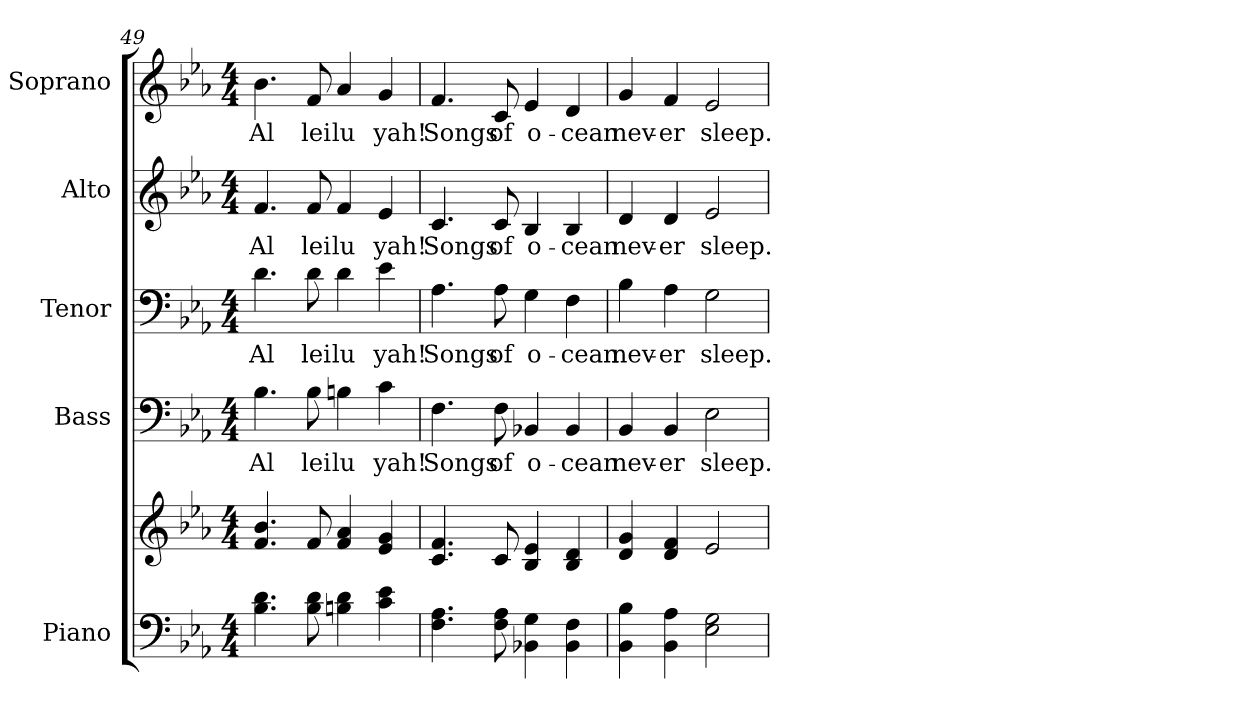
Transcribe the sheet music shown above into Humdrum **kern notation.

**kern	**kern	**kern	**text	**kern	**text	**kern	**text	**kern	**text
*part5	*part5	*part4	*part4	*part3	*part3	*part2	*part2	*part1	*part1
*staff6	*staff5	*staff4	*staff4	*staff3	*staff3	*staff2	*staff2	*staff1	*staff1
*I"Piano	*	*I"Bass	*	*I"Tenor	*	*I"Alto	*	*I"Soprano	*
*I'Pno.	*	*I'B.	*	*I'T.	*	*I'A.	*	*I'S.	*
!!LO:LB:g=z
*clefF4	*clefG2	*clefF4	*	*clefF4	*	*clefG2	*	*clefG2	*
*k[b-e-a-]	*k[b-e-a-]	*k[b-e-a-]	*	*k[b-e-a-]	*	*k[b-e-a-]	*	*k[b-e-a-]	*
*E-:	*E-:	*E-:	*	*E-:	*	*E-:	*	*E-:	*
*M4/4	*M4/4	*M4/4	*	*M4/4	*	*M4/4	*	*M4/4	*
=49	=49	=49	=49	=49	=49	=49	=49	=49	=49
!	!	!	!LO:LY:b:color=#000000	!	!	!	!	!	!
!	!	!	!	!	!LO:LY:b:color=#000000	!	!	!	!
!	!	!	!	!	!	!	!LO:LY:b:color=#000000	!	!
!	!	!	!	!	!	!	!	!	!LO:LY:b:color=#000000
4.B-i\ 4.di	4.fi/ 4.b-i	4.B-i\	Al	4.di\	Al	4.fi/	Al	4.b-i\	Al
!	!	!	!LO:LY:b:color=#000000	!	!	!	!	!	!
!	!	!	!	!	!LO:LY:b:color=#000000	!	!	!	!
!	!	!	!	!	!	!	!LO:LY:b:color=#000000	!	!
!	!	!	!	!	!	!	!	!	!LO:LY:b:color=#000000
8B-i\ 8di	8fi/	8B-i\	lei	8di\	lei	8fi/	lei	8fi/	lei
!	!	!	!LO:LY:b:color=#000000	!	!	!	!	!	!
!	!	!	!	!	!LO:LY:b:color=#000000	!	!	!	!
!	!	!	!	!	!	!	!LO:LY:b:color=#000000	!	!
!	!	!	!	!	!	!	!	!	!LO:LY:b:color=#000000
4Bni\ 4di	4fi/ 4a-i	4Bni\	lu	4di\	lu	4fi/	lu	4a-i/	lu
!	!	!	!LO:LY:b:color=#000000	!	!	!	!	!	!
!	!	!	!	!	!LO:LY:b:color=#000000	!	!	!	!
!	!	!	!	!	!	!	!LO:LY:b:color=#000000	!	!
!	!	!	!	!	!	!	!	!	!LO:LY:b:color=#000000
4ci\ 4e-i	4e-i/ 4gi	4ci\	yah!	4e-i\	yah!	4e-i/	yah!	4gi/	yah!
=50	=50	=50	=50	=50	=50	=50	=50	=50	=50
!	!	!	!LO:LY:b:color=#000000	!	!	!	!	!	!
!	!	!	!	!	!LO:LY:b:color=#000000	!	!	!	!
!	!	!	!	!	!	!	!LO:LY:b:color=#000000	!	!
!	!	!	!	!	!	!	!	!	!LO:LY:b:color=#000000
4.Fi\ 4.A-i	4.ci/ 4.fi	4.Fi\	Songs	4.A-i\	Songs	4.ci/	Songs	4.fi/	Songs
!	!	!	!LO:LY:b:color=#000000	!	!	!	!	!	!
!	!	!	!	!	!LO:LY:b:color=#000000	!	!	!	!
!	!	!	!	!	!	!	!LO:LY:b:color=#000000	!	!
!	!	!	!	!	!	!	!	!	!LO:LY:b:color=#000000
8Fi\ 8A-i	8ci/	8Fi\	of	8A-i\	of	8ci/	of	8ci/	of
!	!	!	!LO:LY:b:color=#000000	!	!	!	!	!	!
!	!	!	!	!	!LO:LY:b:color=#000000	!	!	!	!
!	!	!	!	!	!	!	!LO:LY:b:color=#000000	!	!
!	!	!	!	!	!	!	!	!	!LO:LY:b:color=#000000
4BB-Xi\ 4Gi	4B-i/ 4e-i	4BB-Xi/	o-	4Gi\	o-	4B-i/	o-	4e-i/	o-
!	!	!	!LO:LY:b:color=#000000	!	!	!	!	!	!
!	!	!	!	!	!LO:LY:b:color=#000000	!	!	!	!
!	!	!	!	!	!	!	!LO:LY:b:color=#000000	!	!
!	!	!	!	!	!	!	!	!	!LO:LY:b:color=#000000
4BB-i\ 4Fi	4B-i/ 4di	4BB-i/	-cean	4Fi\	-cean	4B-i/	-cean	4di/	-cean
=51	=51	=51	=51	=51	=51	=51	=51	=51	=51
!	!	!	!LO:LY:b:color=#000000	!	!	!	!	!	!
!	!	!	!	!	!LO:LY:b:color=#000000	!	!	!	!
!	!	!	!	!	!	!	!LO:LY:b:color=#000000	!	!
!	!	!	!	!	!	!	!	!	!LO:LY:b:color=#000000
4BB-i\ 4B-i	4di/ 4gi	4BB-i/	nev-	4B-i\	nev-	4di/	nev-	4gi/	nev-
!	!	!	!LO:LY:b:color=#000000	!	!	!	!	!	!
!	!	!	!	!	!LO:LY:b:color=#000000	!	!	!	!
!	!	!	!	!	!	!	!LO:LY:b:color=#000000	!	!
!	!	!	!	!	!	!	!	!	!LO:LY:b:color=#000000
4BB-i\ 4A-i	4di/ 4fi	4BB-i/	-er	4A-i\	-er	4di/	-er	4fi/	-er
!	!	!	!LO:LY:b:color=#000000	!	!	!	!	!	!
!	!	!	!	!	!LO:LY:b:color=#000000	!	!	!	!
!	!	!	!	!	!	!	!LO:LY:b:color=#000000	!	!
!	!	!	!	!	!	!	!	!	!LO:LY:b:color=#000000
2E-i\ 2Gi	2e-i/	2E-i\	sleep.	2Gi\	sleep.	2e-i/	sleep.	2e-i/	sleep.
=	=	=	=	=	=	=	=	=	=
*-	*-	*-	*-	*-	*-	*-	*-	*-	*-
